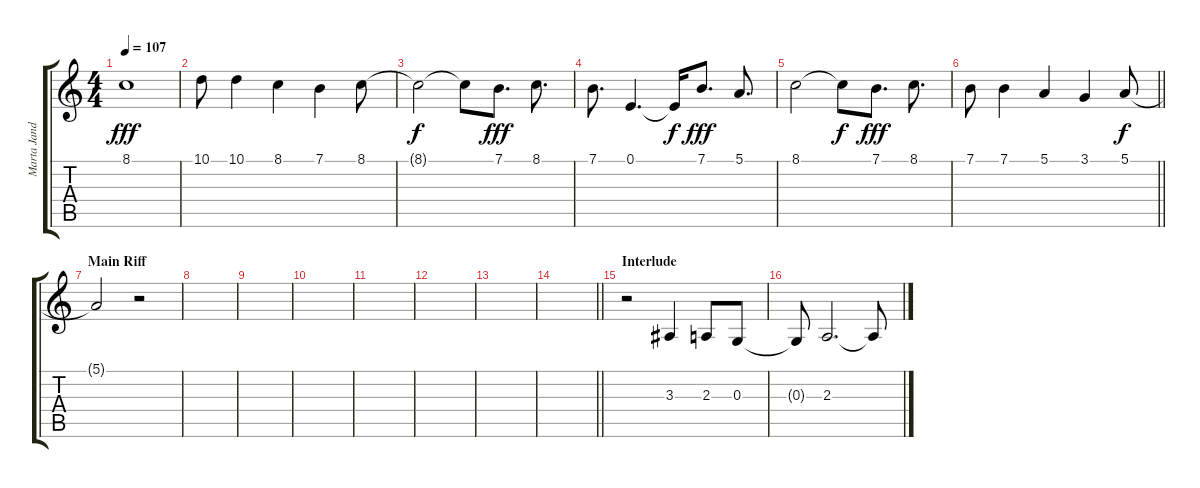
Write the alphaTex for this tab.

\track ("Marta Jandova" "Marta Jand") {instrument altosax}
\staff {score tabs}
\tuning (E4 B3 G3 D3 A2 E2) {hide}
\ts (4 4)
\tempo 107
\clef g2
\ks c
8.1.1{dy fff} |
10.1.8 10.1.4 8.1.4 7.1.4 8.1.8 |
8.1{t}.2{dy f} 8.1{t}.8 7.1.8{d dy fff} 8.1.8{d} |
7.1.8{d} 0.1.4{d} 0.1{t}.16{dy f} 7.1.8{d dy fff} 5.1.8{d} |
8.1.2 8.1{t}.8{dy f} 7.1.8{d dy fff} 8.1.8{d} |
\barLineRight lightlight
7.1.8 7.1.4 5.1.4 3.1.4 5.1.8{dy f} |
\section ("" "Main Riff")
5.1{t}.2 r.2 |
|
|
|
|
|
|
\barLineRight lightlight
|
\section ("" "Interlude")
r.2{instrument fx8scifi} 3.3.4 2.3.8 0.3.8 |
0.3{t}.8 2.3.2{d} 2.3{t}.8
